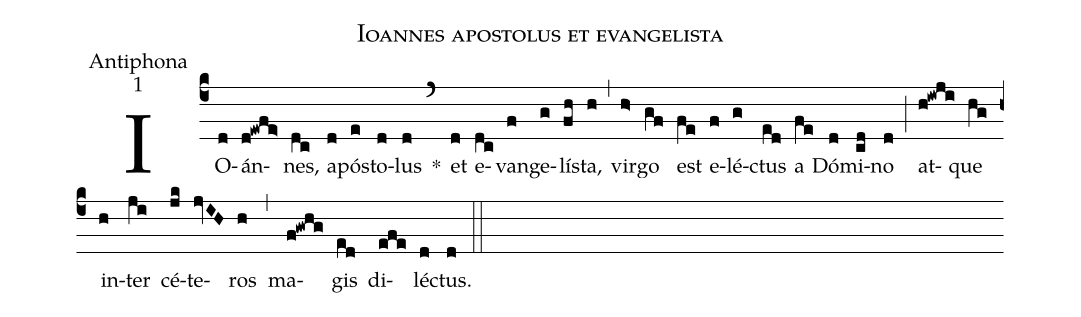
name:Ioannes apostolus et evangelista;
office-part:Antiphona;
mode:1;
%%
(c4)IO(d)án(d@ewfe>)nes,(dc) a(d)pós(e)to(d)lus(d) *(`) et(d) e(dc)van(f)ge(g)lís(fh)ta,(h) (,) vir(h>)go(gf) est(fe) e(f)lé(g)ctus(ed) a(fe) Dó(d)mi(cd)no(d) (;) at(h@iwji)que(hg) in(h)ter(ji) cé(jk)te(jvIH)ros(h) (,) ma(f@gwhg)gis(ed) di(efe)lé(d)ctus.(d) (::)
